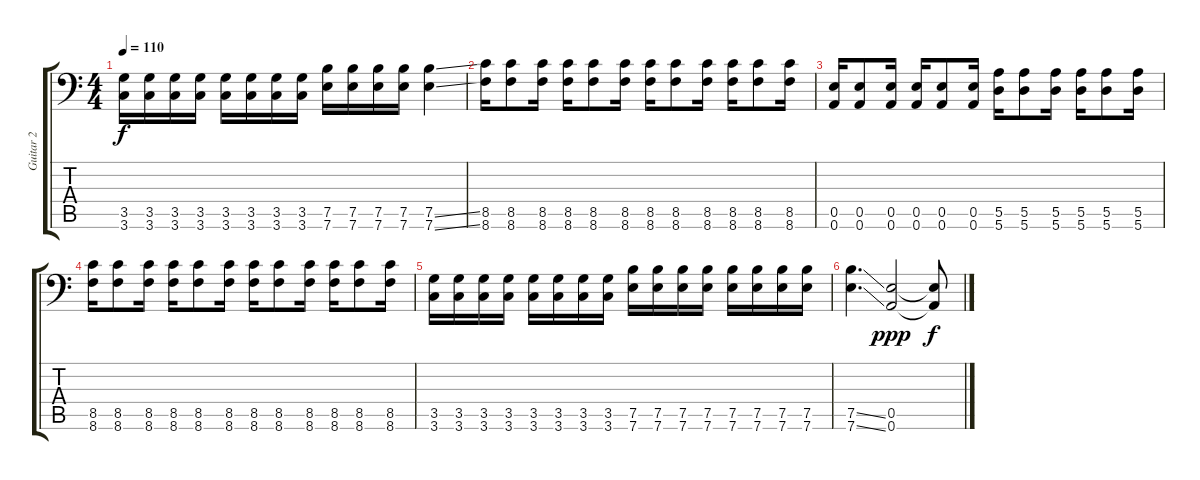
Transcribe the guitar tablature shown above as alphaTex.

\track ("Guitar 2" "Guitar 2") {instrument distortionguitar}
\staff {score tabs}
\tuning (B3 Gb3 D3 A2 E2 A1) {hide}
\ts (4 4)
\tempo 110
\clef f4
\ks c
(3.5 3.6).16{dy f} (3.5 3.6).16 (3.5 3.6).16 (3.5 3.6).16 (3.5 3.6).16 (3.5 3.6).16 (3.5 3.6).16 (3.5 3.6).16 (7.5 7.6).16 (7.5 7.6).16 (7.5 7.6).16 (7.5 7.6).16 (7.5{ss} 7.6{ss}).4 |
(8.5 8.6).16 (8.5 8.6).8 (8.5 8.6).16 (8.5 8.6).16 (8.5 8.6).8 (8.5 8.6).16 (8.5 8.6).16 (8.5 8.6).8 (8.5 8.6).16 (8.5 8.6).16 (8.5 8.6).8 (8.5 8.6).16 |
(0.5 0.6).16 (0.5 0.6).8 (0.5 0.6).16 (0.5 0.6).16 (0.5 0.6).8 (0.5 0.6).16 (5.5 5.6).16 (5.5 5.6).8 (5.5 5.6).16 (5.5 5.6).16 (5.5 5.6).8 (5.5 5.6).16 |
(8.5 8.6).16 (8.5 8.6).8 (8.5 8.6).16 (8.5 8.6).16 (8.5 8.6).8 (8.5 8.6).16 (8.5 8.6).16 (8.5 8.6).8 (8.5 8.6).16 (8.5 8.6).16 (8.5 8.6).8 (8.5 8.6).16 |
(3.5 3.6).16 (3.5 3.6).16 (3.5 3.6).16 (3.5 3.6).16 (3.5 3.6).16 (3.5 3.6).16 (3.5 3.6).16 (3.5 3.6).16 (7.5 7.6).16 (7.5 7.6).16 (7.5 7.6).16 (7.5 7.6).16 (7.5 7.6).16 (7.5 7.6).16 (7.5 7.6).16 (7.5 7.6).16 |
(7.5{ss} 7.6{ss}).4{d} (0.5 0.6).2{dy ppp} (0.5{t} 0.6{t}).8{dy f}
